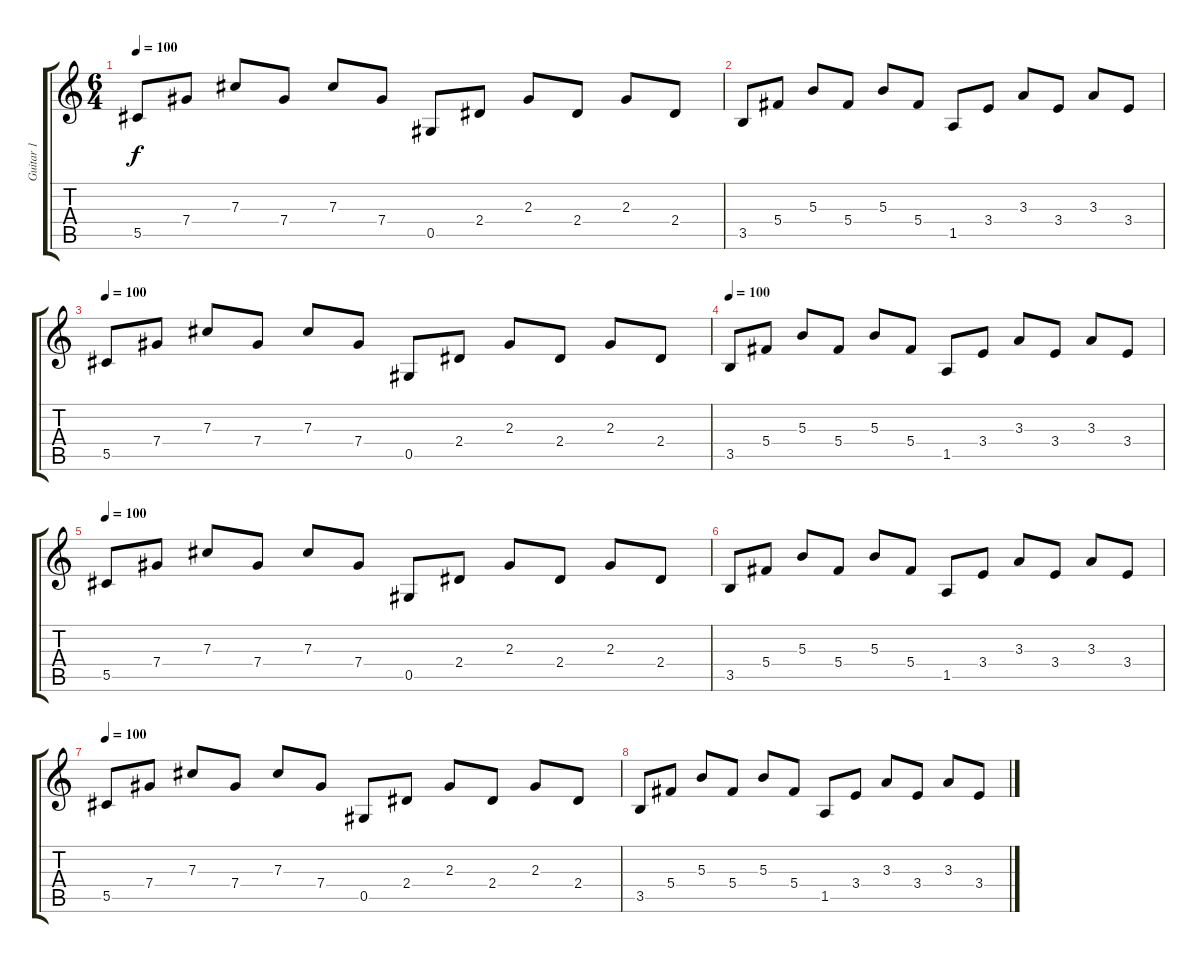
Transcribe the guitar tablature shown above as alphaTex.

\track ("Guitar 1" "Guitar 1") {instrument distortionguitar}
\staff {score tabs}
\tuning (Eb4 Bb3 Gb3 Db3 Ab2 Eb2) {hide}
\ts (6 4)
\tempo 100
\clef g2
\ks c
5.5.8{dy f instrument electricguitarclean} 7.4.8 7.3.8 7.4.8 7.3.8 7.4.8 0.5.8 2.4.8 2.3.8 2.4.8 2.3.8 2.4.8 |
3.5.8 5.4.8 5.3.8 5.4.8 5.3.8 5.4.8 1.5.8 3.4.8 3.3.8 3.4.8 3.3.8 3.4.8 |
\tempo 100
5.5.8{instrument electricguitarclean} 7.4.8 7.3.8 7.4.8 7.3.8 7.4.8 0.5.8 2.4.8 2.3.8 2.4.8 2.3.8 2.4.8 |
\tempo 100
3.5.8 5.4.8 5.3.8 5.4.8 5.3.8 5.4.8 1.5.8 3.4.8 3.3.8 3.4.8 3.3.8 3.4.8 |
\tempo 100
5.5.8{instrument electricguitarclean} 7.4.8 7.3.8 7.4.8 7.3.8 7.4.8 0.5.8 2.4.8 2.3.8 2.4.8 2.3.8 2.4.8 |
3.5.8 5.4.8 5.3.8 5.4.8 5.3.8 5.4.8 1.5.8 3.4.8 3.3.8 3.4.8 3.3.8 3.4.8 |
\tempo 100
5.5.8{instrument electricguitarclean} 7.4.8 7.3.8 7.4.8 7.3.8 7.4.8 0.5.8 2.4.8 2.3.8 2.4.8 2.3.8 2.4.8 |
3.5.8 5.4.8 5.3.8 5.4.8 5.3.8 5.4.8 1.5.8 3.4.8 3.3.8 3.4.8 3.3.8 3.4.8
